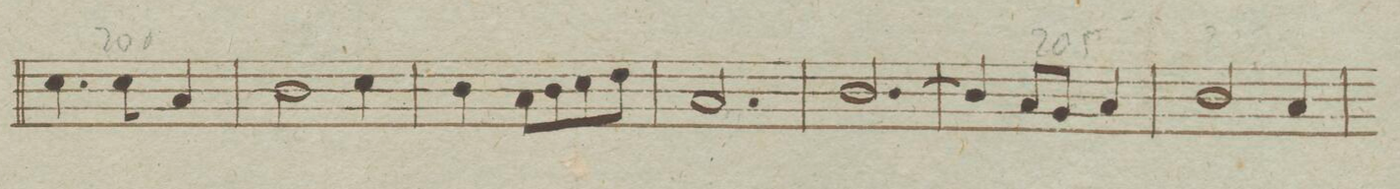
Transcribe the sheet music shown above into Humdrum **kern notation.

**kern	**dynam
*I"Oboe Secondo.	*
*clefG2	*
*k[b-e-]	*
*met(c)	*
*M3/4	*
4.cc\	.
8cc\	.
4a/	.
=202	=202
2b-\	.
4cc\	.
=203	=203
4b-\	.
8a\L	.
8b-\	.
8cc\	.
8dd\J	.
=204	=204
2.a/	.
=205	=205
[>2.b-/	.
=206	=206
4b-/]	.
8a/L	.
8g/J	.
4a/	.
=207	=207
2b-/	.
4a/	.
=208	=208
*-	*-
